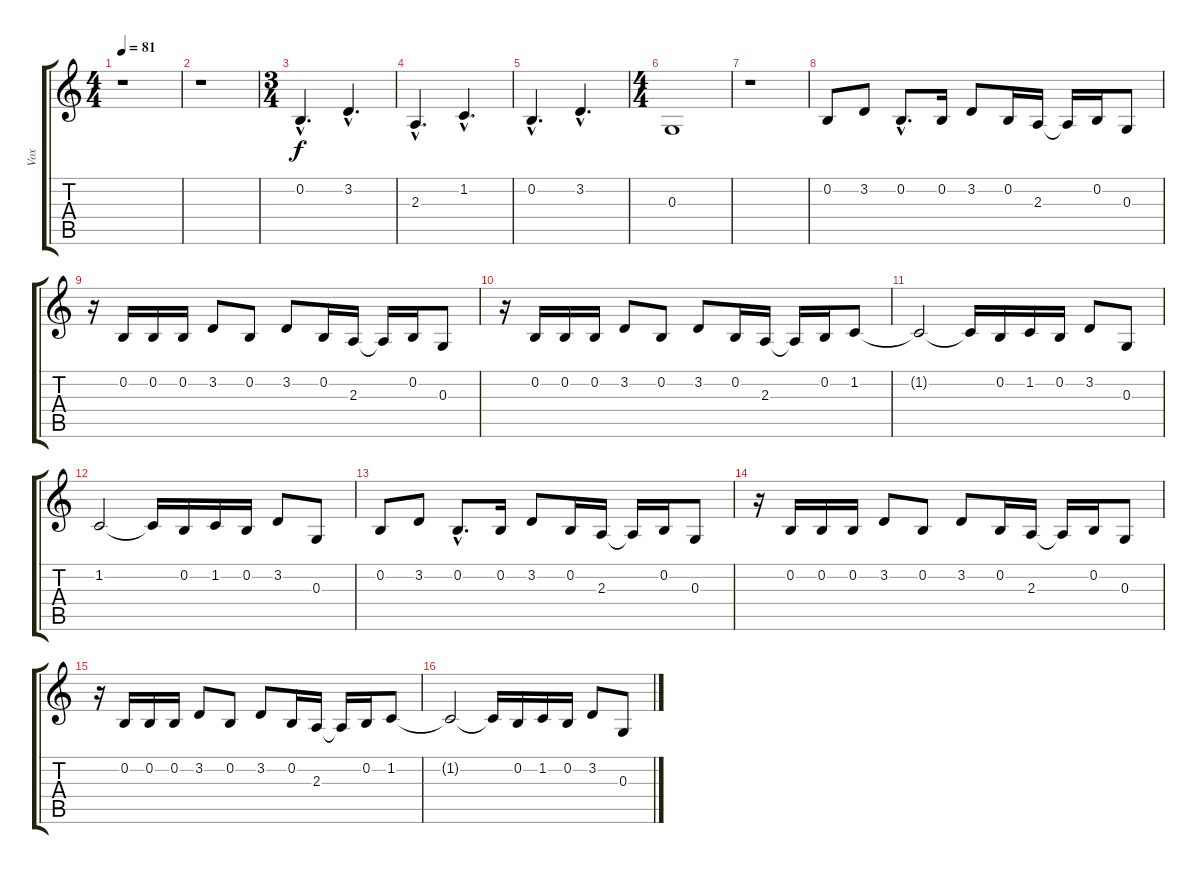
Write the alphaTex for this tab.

\track ("Vox" "Vox") {instrument drawbarorgan}
\staff {score tabs}
\tuning (E4 B3 G3 D3 A2 E2) {hide}
\ts (4 4)
\tempo 81
\clef g2
\ks c
r.1{dy f} |
r.1 |
\ts (3 4)
0.2{hac}.4{d} 3.2{hac}.4{d} |
2.3{hac}.4{d} 1.2{hac}.4{d} |
0.2{hac}.4{d} 3.2{hac}.4{d} |
\ts (4 4)
0.3.1 |
r.1 |
0.2.8 3.2.8 0.2{hac}.8{d} 0.2.16 3.2.8 0.2.16 2.3.16 2.3{t}.16 0.2.16 0.3.8 |
r.16 0.2.16 0.2.16 0.2.16 3.2.8 0.2.8 3.2.8 0.2.16 2.3.16 2.3{t}.16 0.2.16 0.3.8 |
r.16 0.2.16 0.2.16 0.2.16 3.2.8 0.2.8 3.2.8 0.2.16 2.3.16 2.3{t}.16 0.2.16 1.2.8 |
1.2{t}.2 1.2{t}.16 0.2.16 1.2.16 0.2.16 3.2.8 0.3.8 |
1.2.2 1.2{t}.16 0.2.16 1.2.16 0.2.16 3.2.8 0.3.8 |
0.2.8 3.2.8 0.2{hac}.8{d} 0.2.16 3.2.8 0.2.16 2.3.16 2.3{t}.16 0.2.16 0.3.8 |
r.16 0.2.16 0.2.16 0.2.16 3.2.8 0.2.8 3.2.8 0.2.16 2.3.16 2.3{t}.16 0.2.16 0.3.8 |
r.16 0.2.16 0.2.16 0.2.16 3.2.8 0.2.8 3.2.8 0.2.16 2.3.16 2.3{t}.16 0.2.16 1.2.8 |
1.2{t}.2 1.2{t}.16 0.2.16 1.2.16 0.2.16 3.2.8 0.3.8
